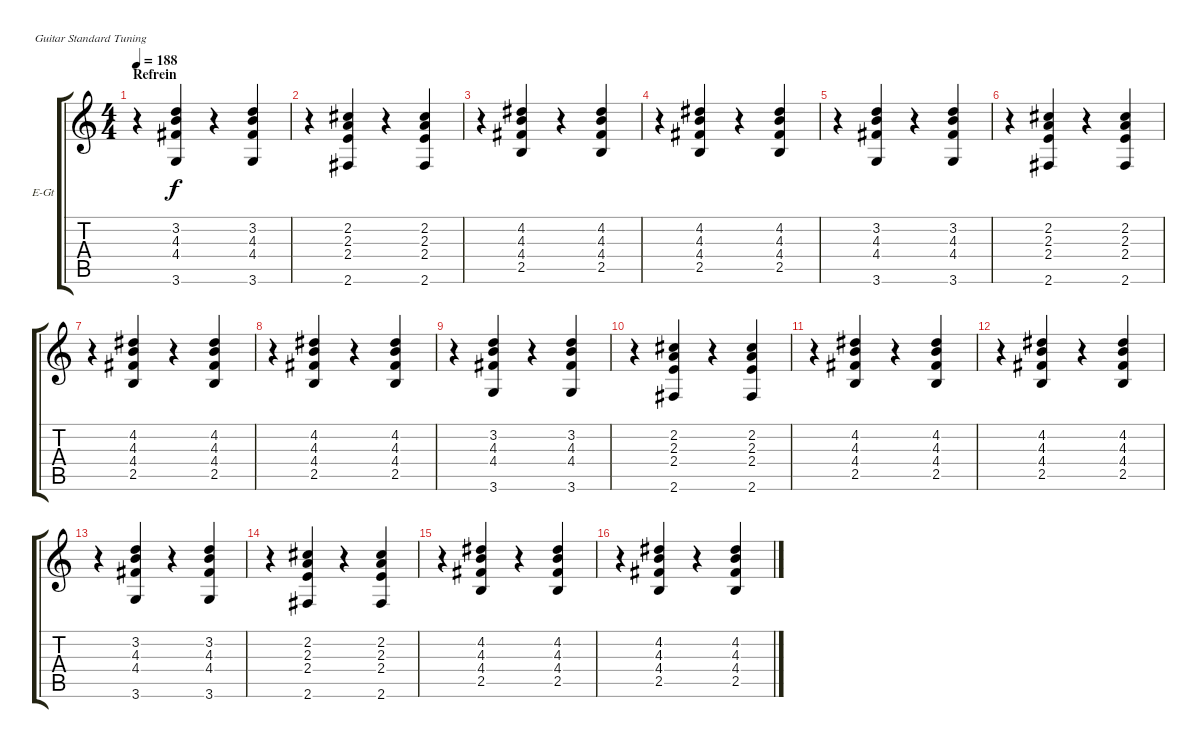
\defaultSystemsLayout 4
\bracketExtendMode groupsimilarinstruments
\firstSystemTrackNameOrientation horizontal
\otherSystemsTrackNameOrientation horizontal
\track ("Electric Guitar" "E-Gt") {instrument electricguitarclean}
\staff {score tabs}
\tuning (E4 B3 G3 D3 A2 E2)
\ts (4 4)
\section ("" "Refrein")
\tempo 188
\clef g2
\ks c
r.4{dy f} (4.4 4.3 3.2 3.6).4 r.4 (4.4 4.3 3.2 3.6).4 |
r.4 (2.6 2.4 2.3 2.2).4 r.4 (2.6 2.4 2.3 2.2).4 |
r.4 (4.3 4.2 4.4 2.5).4 r.4 (4.3 4.2 4.4 2.5).4 |
r.4 (4.3 4.2 4.4 2.5).4 r.4 (4.3 4.2 4.4 2.5).4 |
r.4 (4.4 4.3 3.2 3.6).4 r.4 (4.4 4.3 3.2 3.6).4 |
r.4 (2.6 2.4 2.3 2.2).4 r.4 (2.6 2.4 2.3 2.2).4 |
r.4 (4.3 4.2 4.4 2.5).4 r.4 (4.3 4.2 4.4 2.5).4 |
r.4 (4.3 4.2 4.4 2.5).4 r.4 (4.3 4.2 4.4 2.5).4 |
r.4 (4.4 4.3 3.2 3.6).4 r.4 (4.4 4.3 3.2 3.6).4 |
r.4 (2.6 2.4 2.3 2.2).4 r.4 (2.6 2.4 2.3 2.2).4 |
r.4 (4.3 4.2 4.4 2.5).4 r.4 (4.3 4.2 4.4 2.5).4 |
r.4 (4.3 4.2 4.4 2.5).4 r.4 (4.3 4.2 4.4 2.5).4 |
r.4 (4.4 4.3 3.2 3.6).4 r.4 (4.4 4.3 3.2 3.6).4 |
r.4 (2.6 2.4 2.3 2.2).4 r.4 (2.6 2.4 2.3 2.2).4 |
r.4 (4.3 4.2 4.4 2.5).4 r.4 (4.3 4.2 4.4 2.5).4 |
r.4 (4.3 4.2 4.4 2.5).4 r.4 (4.3 4.2 4.4 2.5).4
